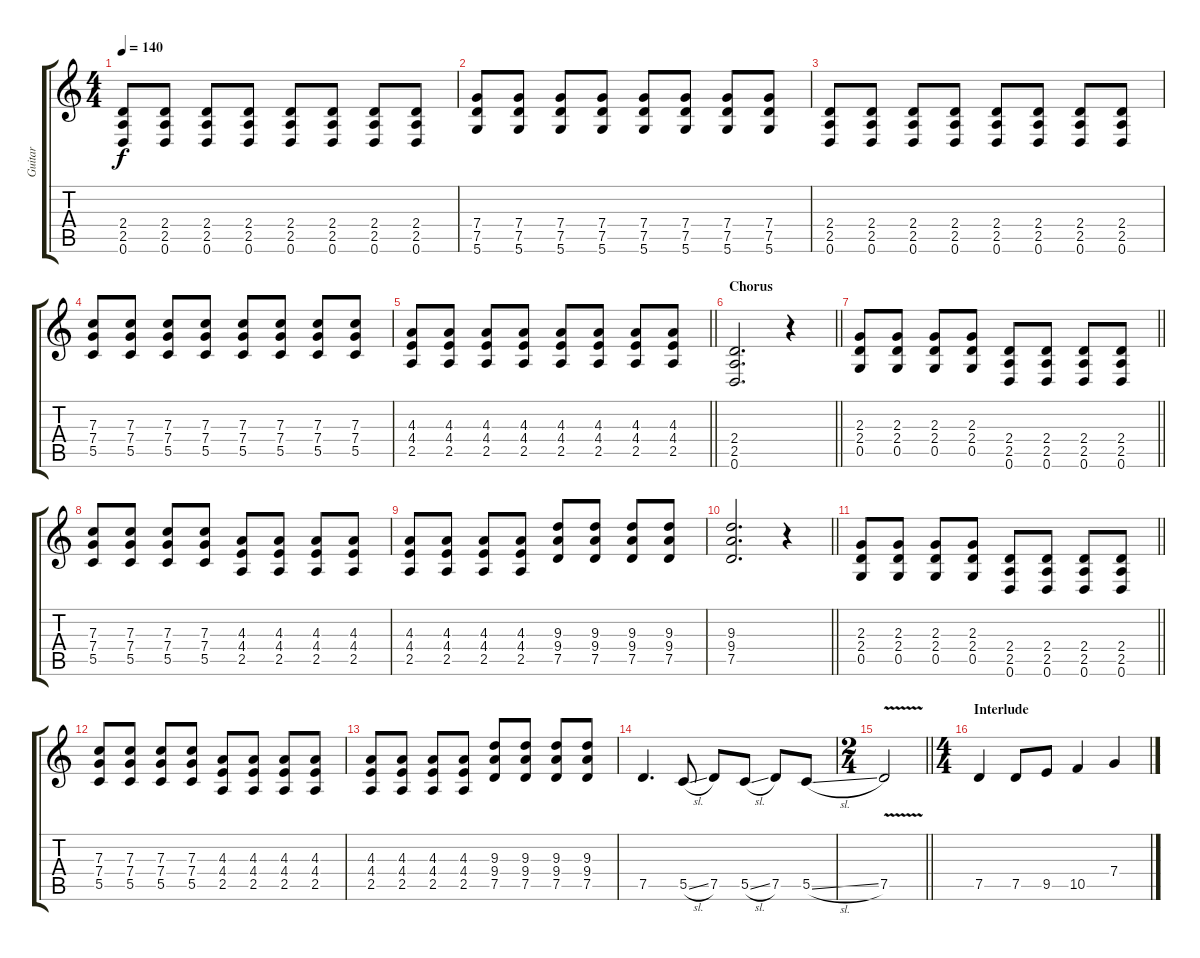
\track ("Guitar" "Guitar") {instrument distortionguitar}
\staff {score tabs}
\tuning (D4 A3 F3 C3 G2 D2) {hide}
\ts (4 4)
\tempo 140
\clef g2
\ks c
(2.4 2.5 0.6).8{dy f} (2.4 2.5 0.6).8 (2.4 2.5 0.6).8 (2.4 2.5 0.6).8 (2.4 2.5 0.6).8 (2.4 2.5 0.6).8 (2.4 2.5 0.6).8 (2.4 2.5 0.6).8 |
(7.4 7.5 5.6).8 (7.4 7.5 5.6).8 (7.4 7.5 5.6).8 (7.4 7.5 5.6).8 (7.4 7.5 5.6).8 (7.4 7.5 5.6).8 (7.4 7.5 5.6).8 (7.4 7.5 5.6).8 |
(2.4 2.5 0.6).8 (2.4 2.5 0.6).8 (2.4 2.5 0.6).8 (2.4 2.5 0.6).8 (2.4 2.5 0.6).8 (2.4 2.5 0.6).8 (2.4 2.5 0.6).8 (2.4 2.5 0.6).8 |
(7.3 7.4 5.5).8 (7.3 7.4 5.5).8 (7.3 7.4 5.5).8 (7.3 7.4 5.5).8 (7.3 7.4 5.5).8 (7.3 7.4 5.5).8 (7.3 7.4 5.5).8 (7.3 7.4 5.5).8 |
\barLineRight lightlight
(4.3 4.4 2.5).8 (4.3 4.4 2.5).8 (4.3 4.4 2.5).8 (4.3 4.4 2.5).8 (4.3 4.4 2.5).8 (4.3 4.4 2.5).8 (4.3 4.4 2.5).8 (4.3 4.4 2.5).8 |
\section ("" "Chorus")
\barLineRight lightlight
(2.4 2.5 0.6).2{d} r.4 |
\barLineRight lightlight
(2.3 2.4 0.5).8 (2.3 2.4 0.5).8 (2.3 2.4 0.5).8 (2.3 2.4 0.5).8 (2.4 2.5 0.6).8 (2.4 2.5 0.6).8 (2.4 2.5 0.6).8 (2.4 2.5 0.6).8 |
(7.3 7.4 5.5).8 (7.3 7.4 5.5).8 (7.3 7.4 5.5).8 (7.3 7.4 5.5).8 (4.3 4.4 2.5).8 (4.3 4.4 2.5).8 (4.3 4.4 2.5).8 (4.3 4.4 2.5).8 |
(4.3 4.4 2.5).8 (4.3 4.4 2.5).8 (4.3 4.4 2.5).8 (4.3 4.4 2.5).8 (9.3 9.4 7.5).8 (9.3 9.4 7.5).8 (9.3 9.4 7.5).8 (9.3 9.4 7.5).8 |
\barLineRight lightlight
(9.3 9.4 7.5).2{d} r.4 |
\barLineRight lightlight
(2.3 2.4 0.5).8 (2.3 2.4 0.5).8 (2.3 2.4 0.5).8 (2.3 2.4 0.5).8 (2.4 2.5 0.6).8 (2.4 2.5 0.6).8 (2.4 2.5 0.6).8 (2.4 2.5 0.6).8 |
(7.3 7.4 5.5).8 (7.3 7.4 5.5).8 (7.3 7.4 5.5).8 (7.3 7.4 5.5).8 (4.3 4.4 2.5).8 (4.3 4.4 2.5).8 (4.3 4.4 2.5).8 (4.3 4.4 2.5).8 |
(4.3 4.4 2.5).8 (4.3 4.4 2.5).8 (4.3 4.4 2.5).8 (4.3 4.4 2.5).8 (9.3 9.4 7.5).8 (9.3 9.4 7.5).8 (9.3 9.4 7.5).8 (9.3 9.4 7.5).8 |
7.5.4{d} 5.5{sl}.8 7.5.8 5.5{sl}.8 7.5.8 5.5{sl}.8 |
\ts (2 4)
\barLineRight lightlight
7.5{v}.2{volume 0} |
\ts (4 4)
\section ("" "Interlude")
7.5.4{volume 12} 7.5.8{volume 12} 9.5.8{volume 12} 10.5.4{volume 12} 7.4.4{volume 12}
